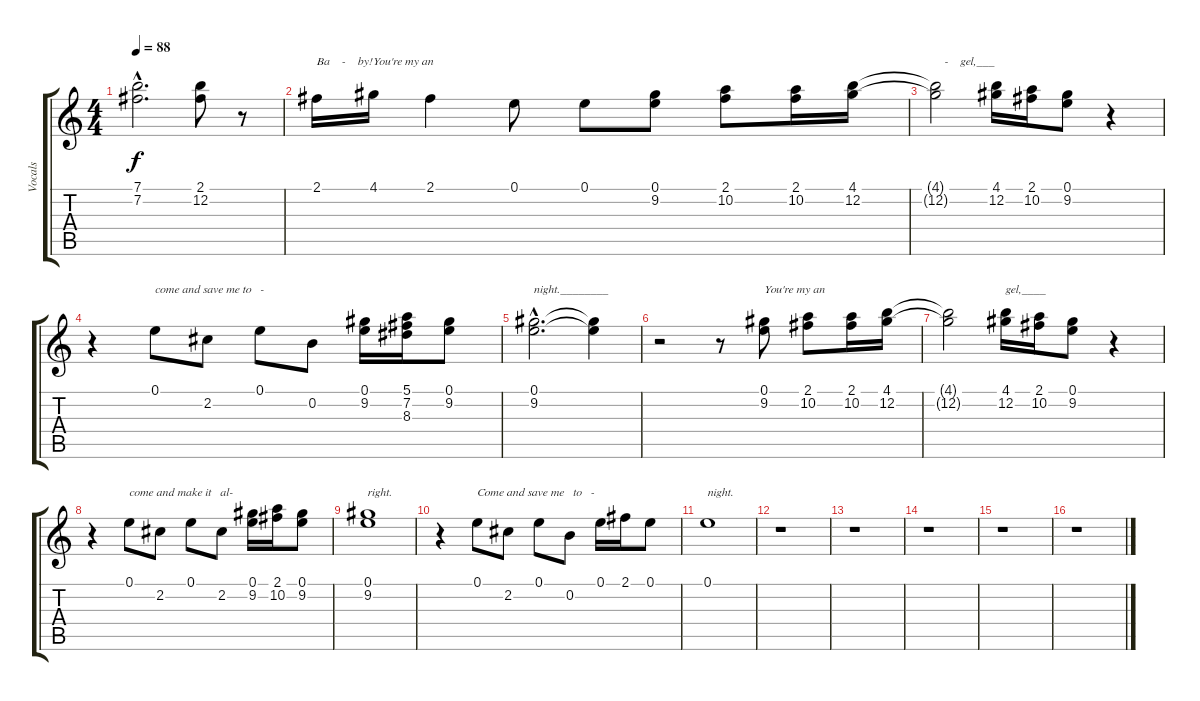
\track ("Vocals" "Vocals") {instrument acousticguitarnylon}
\staff {score tabs}
\tuning (E4 B3 G3 D3 A2 E2) {hide}
\ts (4 4)
\tempo 88
\clef g2
\ks c
(7.1{hac t} 7.2{hac t}).2{d dy f} (2.1 12.2).8 r.8 |
2.1.16{txt "Ba    -    by!You're my an "} 4.1.16 2.1.4 0.1.8 0.1.8 (0.1 9.2).8 (2.1 10.2).8 (2.1 10.2).16 (4.1 12.2).16 |
(4.1{t} 12.2{t}).2{txt "   -    gel,___"} (4.1 12.2).16 (2.1 10.2).16 (0.1 9.2).8 r.4 |
r.4 0.1.8{txt "come and save me to   -"} 2.2.8 0.1.8 0.2.8 (0.1 9.2).16 (5.1 7.2 8.3).16 (0.1 9.2).8 |
(0.1{hac} 9.2{hac}).2{d txt "night.________"} (0.1{t} 9.2{t}).4 |
r.2 r.8 (0.1 9.2).8{txt "You're my an"} (2.1 10.2).8 (2.1 10.2).16 (4.1 12.2).16 |
(4.1{t} 12.2{t}).2 (4.1 12.2).16{txt "gel,____"} (2.1 10.2).16 (0.1 9.2).8 r.4 |
r.4 0.1.8{txt "come and make it   al-"} 2.2.8 0.1.8 2.2.8 (0.1 9.2).16 (2.1 10.2).16 (0.1 9.2).8 |
(0.1 9.2).1{txt "right."} |
r.4 0.1.8{txt "Come and save me   to   -   "} 2.2.8 0.1.8 0.2.8 0.1.16 2.1.16 0.1.8 |
0.1.1{txt "night."} |
r.1 |
r.1 |
r.1 |
r.1 |
r.1
